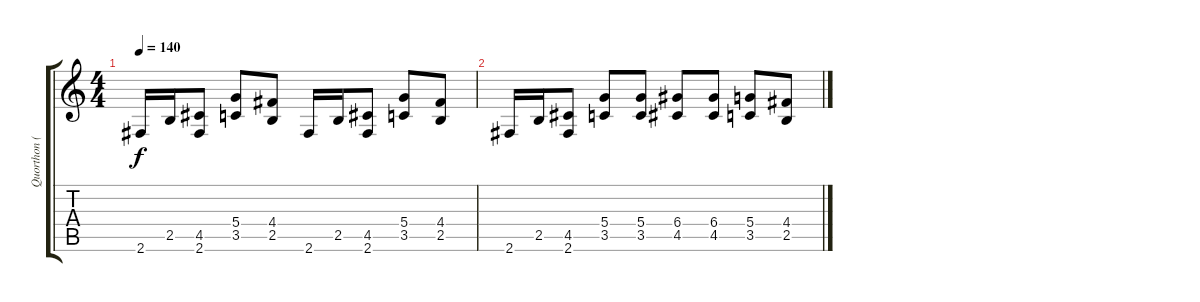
\track ("Quorthon (Guitar)" "Quorthon (") {instrument distortionguitar}
\staff {score tabs}
\tuning (E4 B3 G3 D3 A2 E2) {hide}
\ts (4 4)
\tempo 140
\clef g2
\ks c
2.6.16{dy f} 2.5.16 (4.5 2.6).8 (5.4 3.5).8 (4.4 2.5).8 2.6.16 2.5.16 (4.5 2.6).8 (5.4 3.5).8 (4.4 2.5).8 |
2.6.16 2.5.16 (4.5 2.6).8 (5.4 3.5).8 (5.4 3.5).8 (6.4 4.5).8 (6.4 4.5).8 (5.4 3.5).8 (4.4 2.5).8
